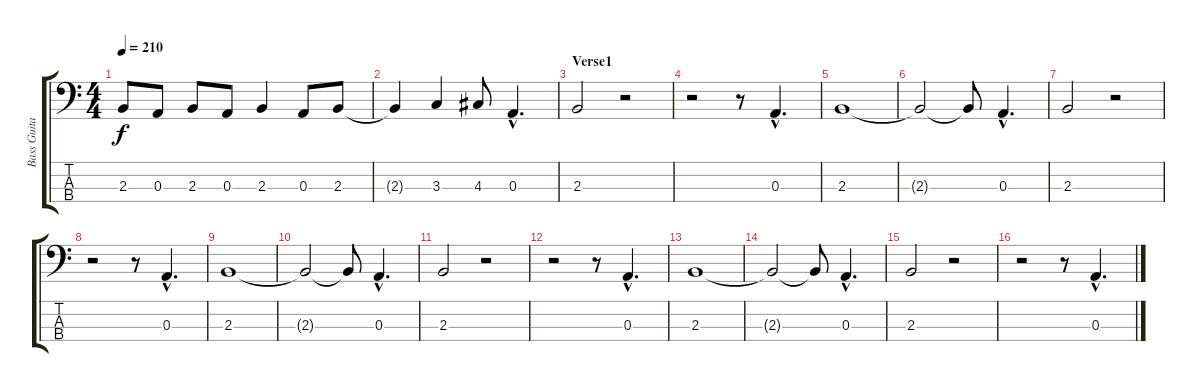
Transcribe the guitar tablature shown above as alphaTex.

\track ("Bass Guitar" "Bass Guita") {instrument electricbassfinger}
\staff {score tabs}
\tuning (G2 D2 A1 E1) {hide}
\ts (4 4)
\tempo 210
\clef f4
\ks c
2.3.8{dy f} 0.3.8 2.3.8 0.3.8 2.3.4 0.3.8 2.3.8 |
2.3{t}.4 3.3.4 4.3.8 0.3{hac}.4{d} |
\section ("" "Verse1")
2.3.2 r.2 |
r.2 r.8 0.3{hac}.4{d} |
2.3.1 |
2.3{t}.2 2.3{t}.8 0.3{hac}.4{d} |
2.3.2 r.2 |
r.2 r.8 0.3{hac}.4{d} |
2.3.1 |
2.3{t}.2 2.3{t}.8 0.3{hac}.4{d} |
2.3.2 r.2 |
r.2 r.8 0.3{hac}.4{d} |
2.3.1 |
2.3{t}.2 2.3{t}.8 0.3{hac}.4{d} |
2.3.2 r.2 |
r.2 r.8 0.3{hac}.4{d}
